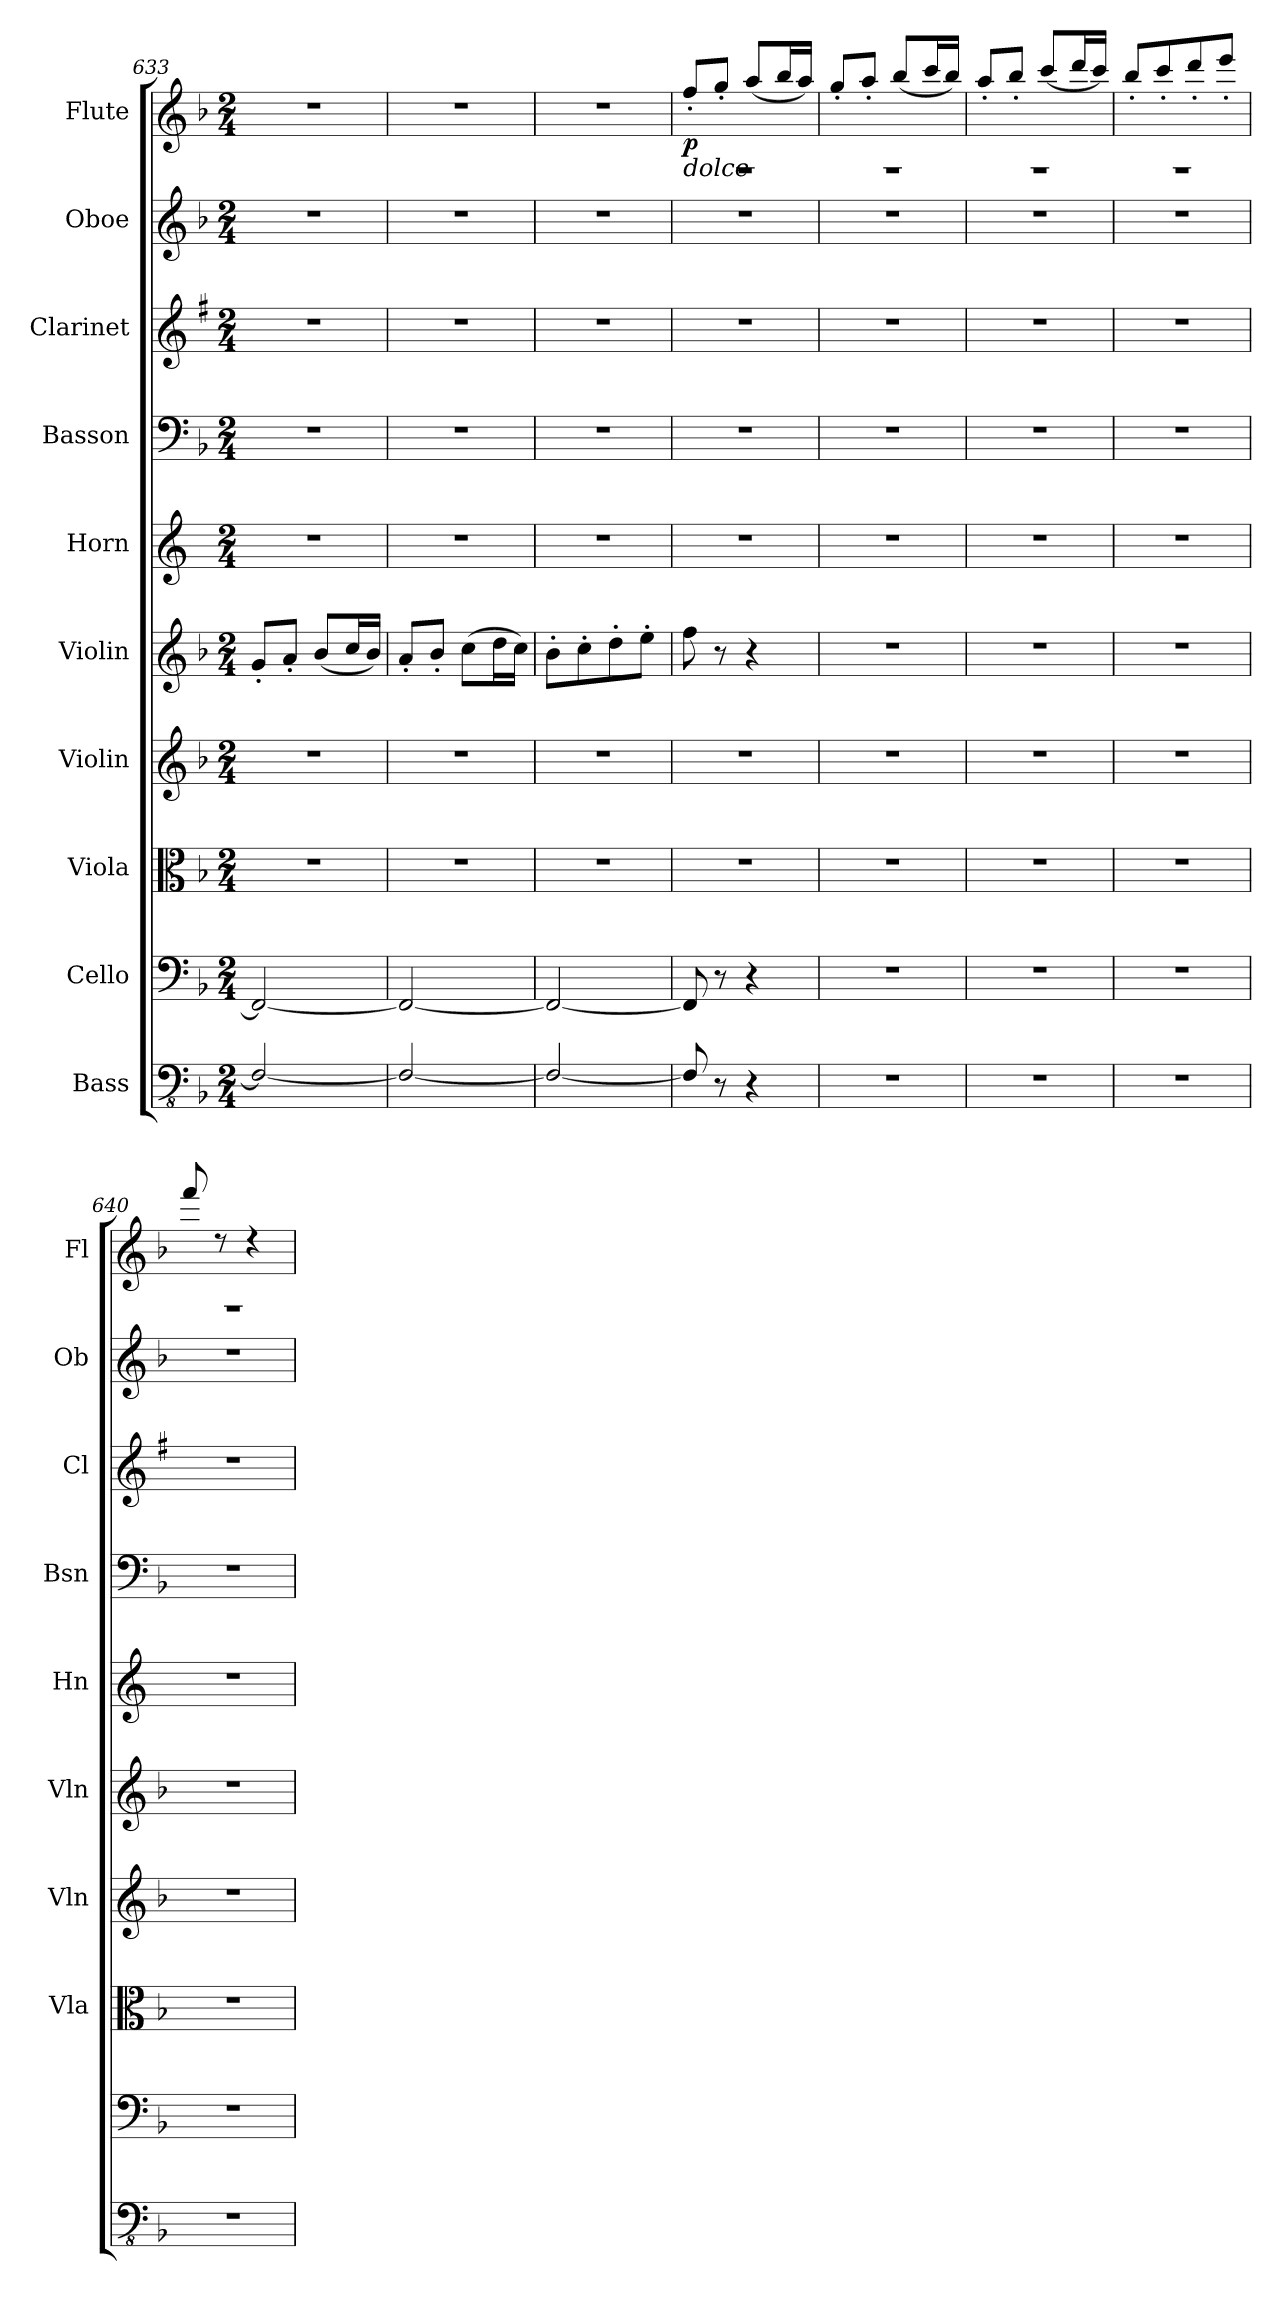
**kern	**kern	**kern	**kern	**kern	**kern	**kern	**kern	**kern	**kern	**dynam
*part10	*part9	*part8	*part7	*part6	*part5	*part4	*part3	*part2	*part1	*part1
*staff10	*staff9	*staff8	*staff7	*staff6	*staff5	*staff4	*staff3	*staff2	*staff1	*staff1
*I"Bass	*I"Cello	*I"Viola	*I"Violin	*I"Violin	*I"Horn	*I"Basson	*I"Clarinet	*I"Oboe	*I"Flute	*
*	*	*I'Vla	*I'Vln	*I'Vln	*I'Hn	*I'Bsn	*I'Cl	*I'Ob	*I'Fl	*
*clefFv4	*clefF4	*clefC3	*clefG2	*clefG2	*clefG2	*clefF4	*clefG2	*clefG2	*clefG2	*
*ITrd7c12	*	*	*	*	*ITrd4c7	*	*ITrd1c2	*	*	*
*k[b-]	*k[b-]	*k[b-]	*k[b-]	*k[b-]	*k[b-]	*k[b-]	*k[b-]	*k[b-]	*k[b-]	*
*M2/4	*M2/4	*M2/4	*M2/4	*M2/4	*M2/4	*M2/4	*M2/4	*M2/4	*M2/4	*
=633	=633	=633	=633	=633	=633	=633	=633	=633	=633	=633
2FFF/_	2FF/_	2r	2r	8g'/L	2r	2r	2r	2r	2r	.
.	.	.	.	8a'/J	.	.	.	.	.	.
.	.	.	.	(<8b-/L	.	.	.	.	.	.
.	.	.	.	16cc/L	.	.	.	.	.	.
.	.	.	.	16b-/JJ)	.	.	.	.	.	.
=634	=634	=634	=634	=634	=634	=634	=634	=634	=634	=634
2FFF/_	2FF/_	2r	2r	8a'/L	2r	2r	2r	2r	2r	.
.	.	.	.	8b-'/J	.	.	.	.	.	.
.	.	.	.	(>8cc\L	.	.	.	.	.	.
.	.	.	.	16dd\L	.	.	.	.	.	.
.	.	.	.	16cc\JJ)	.	.	.	.	.	.
=635	=635	=635	=635	=635	=635	=635	=635	=635	=635	=635
2FFF/_	2FF/_	2r	2r	8b-'\L	2r	2r	2r	2r	2r	.
.	.	.	.	8cc'\	.	.	.	.	.	.
.	.	.	.	8dd'\	.	.	.	.	.	.
.	.	.	.	8ee'\J	.	.	.	.	.	.
=636	=636	=636	=636	=636	=636	=636	=636	=636	=636	=636
*	*	*	*	*	*	*	*	*	*^	*
!	!	!	!	!	!	!	!	!	!LO:TX:b:i:t=dolce	!	!
!	!	!	!	!	!	!	!	!	!	!	!LO:DY:b
8FFF/]	8FF/]	2r	2r	8ff\	2r	2r	2r	2r	2rF	8ff'/L	p
8r	8r	.	.	8r	.	.	.	.	.	8gg'/J	.
4r	4r	.	.	4r	.	.	.	.	.	(>8aa/L	.
.	.	.	.	.	.	.	.	.	.	16bb-/L	.
.	.	.	.	.	.	.	.	.	.	16aa/JJ)	.
=637	=637	=637	=637	=637	=637	=637	=637	=637	=637	=637	=637
2r	2r	2r	2r	2r	2r	2r	2r	2r	2rF	8gg'/L	.
.	.	.	.	.	.	.	.	.	.	8aa'/J	.
.	.	.	.	.	.	.	.	.	.	(>8bb-/L	.
.	.	.	.	.	.	.	.	.	.	16ccc/L	.
.	.	.	.	.	.	.	.	.	.	16bb-/JJ)	.
=638	=638	=638	=638	=638	=638	=638	=638	=638	=638	=638	=638
2r	2r	2r	2r	2r	2r	2r	2r	2r	2rF	8aa'/L	.
.	.	.	.	.	.	.	.	.	.	8bb-'/J	.
.	.	.	.	.	.	.	.	.	.	(>8ccc/L	.
.	.	.	.	.	.	.	.	.	.	16ddd/L	.
.	.	.	.	.	.	.	.	.	.	16ccc/JJ)	.
!!LO:PB:g=z	!!
=639	=639	=639	=639	=639	=639	=639	=639	=639	=639	=639	=639
2r	2r	2r	2r	2r	2r	2r	2r	2r	2rF	8bb-'/L	.
.	.	.	.	.	.	.	.	.	.	8ccc'/	.
.	.	.	.	.	.	.	.	.	.	8ddd'/	.
.	.	.	.	.	.	.	.	.	.	8eee'/J	.
=640	=640	=640	=640	=640	=640	=640	=640	=640	=640	=640	=640
2r	2r	2r	2r	2r	2r	2r	2r	2r	2rF	8fff/	.
.	.	.	.	.	.	.	.	.	.	8rdd	.
.	.	.	.	.	.	.	.	.	.	4rdd	.
*	*	*	*	*	*	*	*	*	*v	*v	*
=	=	=	=	=	=	=	=	=	=	=
*-	*-	*-	*-	*-	*-	*-	*-	*-	*-	*-
